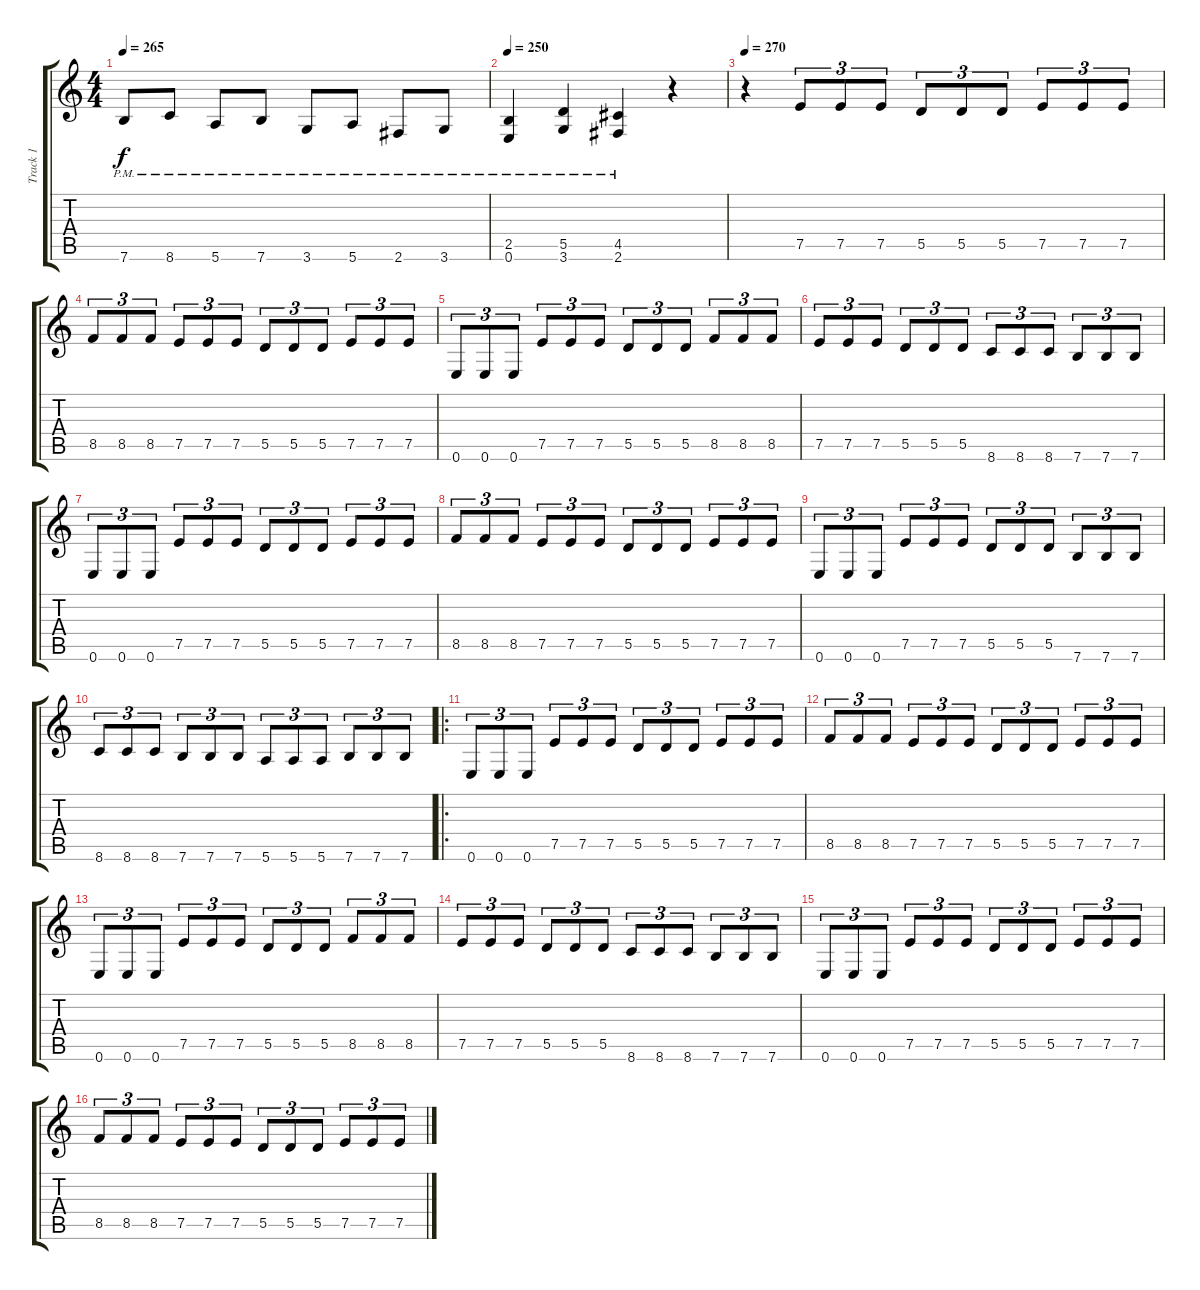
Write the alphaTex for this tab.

\track ("Track 1" "Track 1") {instrument overdrivenguitar}
\staff {score tabs}
\tuning (E4 B3 G3 D3 A2 E2) {hide}
\ts (4 4)
\tempo 265
\clef g2
\ks c
7.6{pm}.8{dy f} 8.6{pm}.8 5.6{pm}.8 7.6{pm}.8 3.6{pm}.8 5.6{pm}.8 2.6{pm}.8 3.6{pm}.8 |
\tempo 250
(2.5{pm} 0.6{pm}).4 (5.5{pm} 3.6{pm}).4 (4.5{pm} 2.6{pm}).4 r.4 |
\tempo 270
r.4 7.5.8{tu (3 2)} 7.5.8{tu (3 2)} 7.5.8{tu (3 2)} 5.5.8{tu (3 2)} 5.5.8{tu (3 2)} 5.5.8{tu (3 2)} 7.5.8{tu (3 2)} 7.5.8{tu (3 2)} 7.5.8{tu (3 2)} |
8.5.8{tu (3 2)} 8.5.8{tu (3 2)} 8.5.8{tu (3 2)} 7.5.8{tu (3 2)} 7.5.8{tu (3 2)} 7.5.8{tu (3 2)} 5.5.8{tu (3 2)} 5.5.8{tu (3 2)} 5.5.8{tu (3 2)} 7.5.8{tu (3 2)} 7.5.8{tu (3 2)} 7.5.8{tu (3 2)} |
0.6.8{tu (3 2)} 0.6.8{tu (3 2)} 0.6.8{tu (3 2)} 7.5.8{tu (3 2)} 7.5.8{tu (3 2)} 7.5.8{tu (3 2)} 5.5.8{tu (3 2)} 5.5.8{tu (3 2)} 5.5.8{tu (3 2)} 8.5.8{tu (3 2)} 8.5.8{tu (3 2)} 8.5.8{tu (3 2)} |
7.5.8{tu (3 2)} 7.5.8{tu (3 2)} 7.5.8{tu (3 2)} 5.5.8{tu (3 2)} 5.5.8{tu (3 2)} 5.5.8{tu (3 2)} 8.6.8{tu (3 2)} 8.6.8{tu (3 2)} 8.6.8{tu (3 2)} 7.6.8{tu (3 2)} 7.6.8{tu (3 2)} 7.6.8{tu (3 2)} |
0.6.8{tu (3 2)} 0.6.8{tu (3 2)} 0.6.8{tu (3 2)} 7.5.8{tu (3 2)} 7.5.8{tu (3 2)} 7.5.8{tu (3 2)} 5.5.8{tu (3 2)} 5.5.8{tu (3 2)} 5.5.8{tu (3 2)} 7.5.8{tu (3 2)} 7.5.8{tu (3 2)} 7.5.8{tu (3 2)} |
8.5.8{tu (3 2)} 8.5.8{tu (3 2)} 8.5.8{tu (3 2)} 7.5.8{tu (3 2)} 7.5.8{tu (3 2)} 7.5.8{tu (3 2)} 5.5.8{tu (3 2)} 5.5.8{tu (3 2)} 5.5.8{tu (3 2)} 7.5.8{tu (3 2)} 7.5.8{tu (3 2)} 7.5.8{tu (3 2)} |
0.6.8{tu (3 2)} 0.6.8{tu (3 2)} 0.6.8{tu (3 2)} 7.5.8{tu (3 2)} 7.5.8{tu (3 2)} 7.5.8{tu (3 2)} 5.5.8{tu (3 2)} 5.5.8{tu (3 2)} 5.5.8{tu (3 2)} 7.6.8{tu (3 2)} 7.6.8{tu (3 2)} 7.6.8{tu (3 2)} |
8.6.8{tu (3 2)} 8.6.8{tu (3 2)} 8.6.8{tu (3 2)} 7.6.8{tu (3 2)} 7.6.8{tu (3 2)} 7.6.8{tu (3 2)} 5.6.8{tu (3 2)} 5.6.8{tu (3 2)} 5.6.8{tu (3 2)} 7.6.8{tu (3 2)} 7.6.8{tu (3 2)} 7.6.8{tu (3 2)} |
\ro
0.6.8{tu (3 2)} 0.6.8{tu (3 2)} 0.6.8{tu (3 2)} 7.5.8{tu (3 2)} 7.5.8{tu (3 2)} 7.5.8{tu (3 2)} 5.5.8{tu (3 2)} 5.5.8{tu (3 2)} 5.5.8{tu (3 2)} 7.5.8{tu (3 2)} 7.5.8{tu (3 2)} 7.5.8{tu (3 2)} |
8.5.8{tu (3 2)} 8.5.8{tu (3 2)} 8.5.8{tu (3 2)} 7.5.8{tu (3 2)} 7.5.8{tu (3 2)} 7.5.8{tu (3 2)} 5.5.8{tu (3 2)} 5.5.8{tu (3 2)} 5.5.8{tu (3 2)} 7.5.8{tu (3 2)} 7.5.8{tu (3 2)} 7.5.8{tu (3 2)} |
0.6.8{tu (3 2)} 0.6.8{tu (3 2)} 0.6.8{tu (3 2)} 7.5.8{tu (3 2)} 7.5.8{tu (3 2)} 7.5.8{tu (3 2)} 5.5.8{tu (3 2)} 5.5.8{tu (3 2)} 5.5.8{tu (3 2)} 8.5.8{tu (3 2)} 8.5.8{tu (3 2)} 8.5.8{tu (3 2)} |
7.5.8{tu (3 2)} 7.5.8{tu (3 2)} 7.5.8{tu (3 2)} 5.5.8{tu (3 2)} 5.5.8{tu (3 2)} 5.5.8{tu (3 2)} 8.6.8{tu (3 2)} 8.6.8{tu (3 2)} 8.6.8{tu (3 2)} 7.6.8{tu (3 2)} 7.6.8{tu (3 2)} 7.6.8{tu (3 2)} |
0.6.8{tu (3 2)} 0.6.8{tu (3 2)} 0.6.8{tu (3 2)} 7.5.8{tu (3 2)} 7.5.8{tu (3 2)} 7.5.8{tu (3 2)} 5.5.8{tu (3 2)} 5.5.8{tu (3 2)} 5.5.8{tu (3 2)} 7.5.8{tu (3 2)} 7.5.8{tu (3 2)} 7.5.8{tu (3 2)} |
8.5.8{tu (3 2)} 8.5.8{tu (3 2)} 8.5.8{tu (3 2)} 7.5.8{tu (3 2)} 7.5.8{tu (3 2)} 7.5.8{tu (3 2)} 5.5.8{tu (3 2)} 5.5.8{tu (3 2)} 5.5.8{tu (3 2)} 7.5.8{tu (3 2)} 7.5.8{tu (3 2)} 7.5.8{tu (3 2)}
